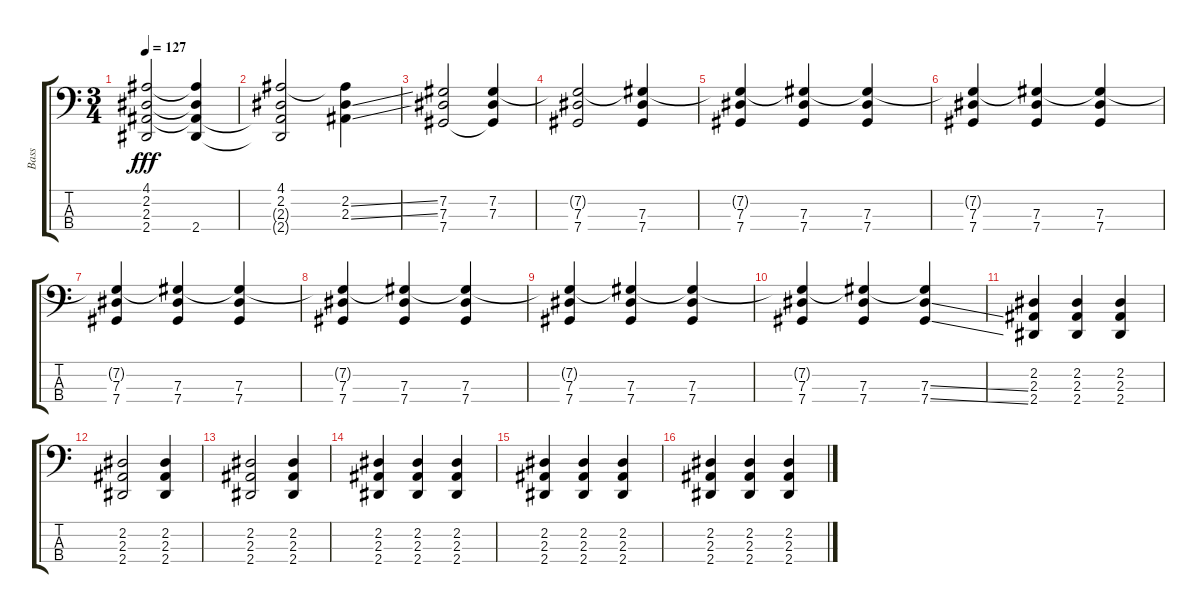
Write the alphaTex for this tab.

\track ("Bass" "Bass") {instrument electricbasspick}
\staff {score tabs}
\tuning (Gb2 Db2 Ab1 Db1) {hide}
\ts (3 4)
\tempo 127
\clef f4
\ks c
(4.1 2.2 2.3{t} 2.4{t}).2{dy fff} (4.1{t} 2.2{t} 2.3{t} 2.4).4 |
(4.1 2.2 2.3{t} 2.4{t}).2 (4.1{t} 2.2{ss} 2.3{ss}).4 |
(7.2 7.3 7.4).2 (7.2 7.3 7.4{t}).4 |
(7.2{t} 7.3 7.4).2 (7.2{t} 7.3 7.4).4 |
(7.2{t} 7.3 7.4).4 (7.2{t} 7.3 7.4).4 (7.2{t} 7.3 7.4).4 |
(7.2{t} 7.3 7.4).4 (7.2{t} 7.3 7.4).4 (7.2{t} 7.3 7.4).4 |
(7.2{t} 7.3 7.4).4 (7.2{t} 7.3 7.4).4 (7.2{t} 7.3 7.4).4 |
(7.2{t} 7.3 7.4).4 (7.2{t} 7.3 7.4).4 (7.2{t} 7.3 7.4).4 |
(7.2{t} 7.3 7.4).4 (7.2{t} 7.3 7.4).4 (7.2{t} 7.3 7.4).4 |
(7.2{t} 7.3 7.4).4 (7.2{t} 7.3 7.4).4 (7.2{t} 7.3{ss} 7.4{ss}).4 |
(2.2 2.3 2.4).4 (2.2 2.3 2.4).4 (2.2 2.3 2.4).4 |
(2.2 2.3 2.4).2 (2.2 2.3 2.4).4 |
(2.2 2.3 2.4).2 (2.2 2.3 2.4).4 |
(2.2 2.3 2.4).4 (2.2 2.3 2.4).4 (2.2 2.3 2.4).4 |
(2.2 2.3 2.4).4 (2.2 2.3 2.4).4 (2.2 2.3 2.4).4 |
(2.2 2.3 2.4).4 (2.2 2.3 2.4).4 (2.2 2.3 2.4).4
